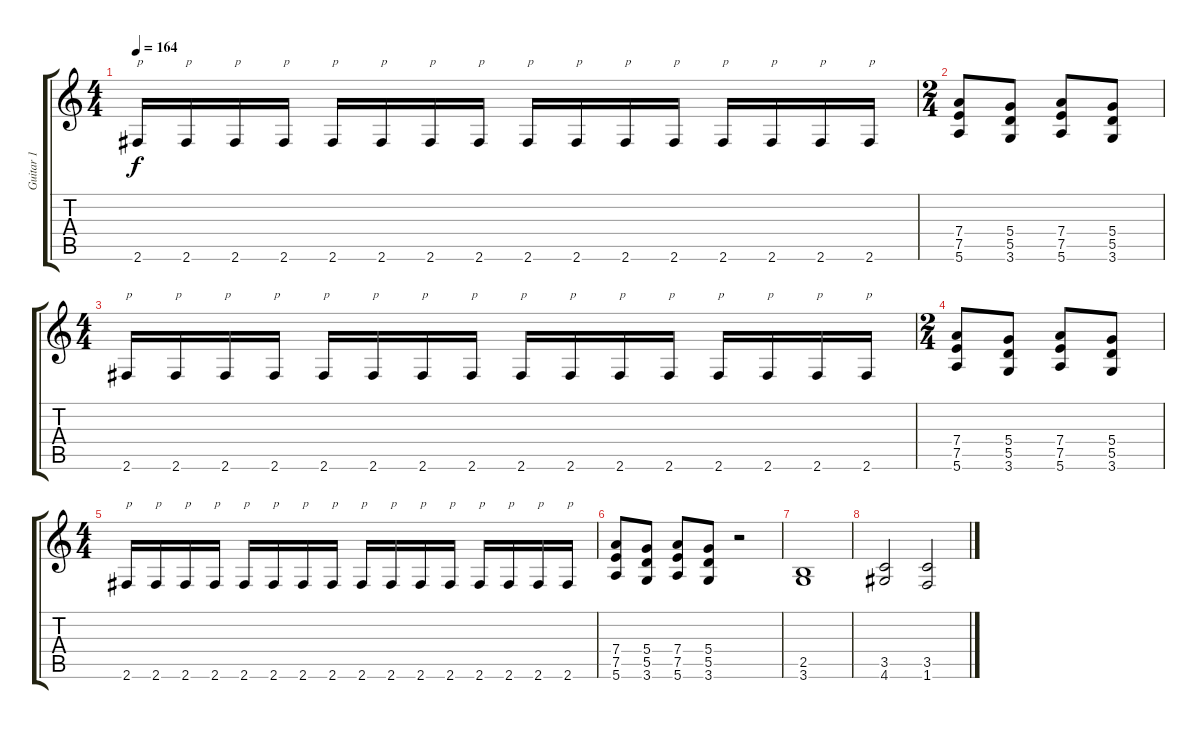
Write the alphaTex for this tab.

\track ("Guitar 1" "Guitar 1") {instrument distortionguitar}
\staff {score tabs}
\tuning (E4 B3 G3 D3 A2 E2) {hide}
\ts (4 4)
\tempo 164
\clef g2
\ks c
2.6.16{txt "p" dy f} 2.6.16{txt "p"} 2.6.16{txt "p"} 2.6.16{txt "p"} 2.6.16{txt "p"} 2.6.16{txt "p"} 2.6.16{txt "p"} 2.6.16{txt "p"} 2.6.16{txt "p"} 2.6.16{txt "p"} 2.6.16{txt "p"} 2.6.16{txt "p"} 2.6.16{txt "p"} 2.6.16{txt "p"} 2.6.16{txt "p"} 2.6.16{txt "p"} |
\ts (2 4)
(7.4 7.5 5.6).8 (5.4 5.5 3.6).8 (7.4 7.5 5.6).8 (5.4 5.5 3.6).8 |
\ts (4 4)
2.6.16{txt "p"} 2.6.16{txt "p"} 2.6.16{txt "p"} 2.6.16{txt "p"} 2.6.16{txt "p"} 2.6.16{txt "p"} 2.6.16{txt "p"} 2.6.16{txt "p"} 2.6.16{txt "p"} 2.6.16{txt "p"} 2.6.16{txt "p"} 2.6.16{txt "p"} 2.6.16{txt "p"} 2.6.16{txt "p"} 2.6.16{txt "p"} 2.6.16{txt "p"} |
\ts (2 4)
(7.4 7.5 5.6).8 (5.4 5.5 3.6).8 (7.4 7.5 5.6).8 (5.4 5.5 3.6).8 |
\ts (4 4)
2.6.16{txt "p"} 2.6.16{txt "p"} 2.6.16{txt "p"} 2.6.16{txt "p"} 2.6.16{txt "p"} 2.6.16{txt "p"} 2.6.16{txt "p"} 2.6.16{txt "p"} 2.6.16{txt "p"} 2.6.16{txt "p"} 2.6.16{txt "p"} 2.6.16{txt "p"} 2.6.16{txt "p"} 2.6.16{txt "p"} 2.6.16{txt "p"} 2.6.16{txt "p"} |
(7.4 7.5 5.6).8 (5.4 5.5 3.6).8 (7.4 7.5 5.6).8 (5.4 5.5 3.6).8 r.2 |
(2.5 3.6).1 |
(3.5 4.6).2 (3.5 1.6).2
